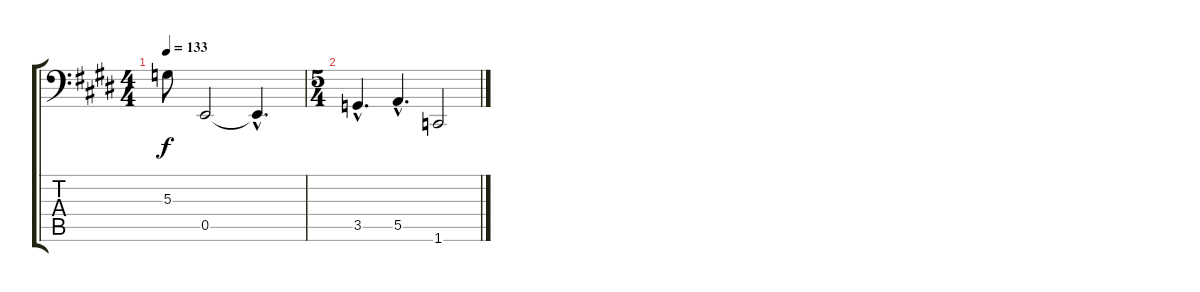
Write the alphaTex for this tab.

\track "" {instrument electricbassfinger}
\staff {score tabs}
\tuning (C3 G2 D2 A1 E1 B0) {hide}
\ts (4 4)
\tempo 133
\clef f4
\ks e
5.3.8{dy f} 0.5.2 0.5{hac t}.4{d} |
\ts (5 4)
3.5{hac}.4{d} 5.5{hac}.4{d} 1.6.2
